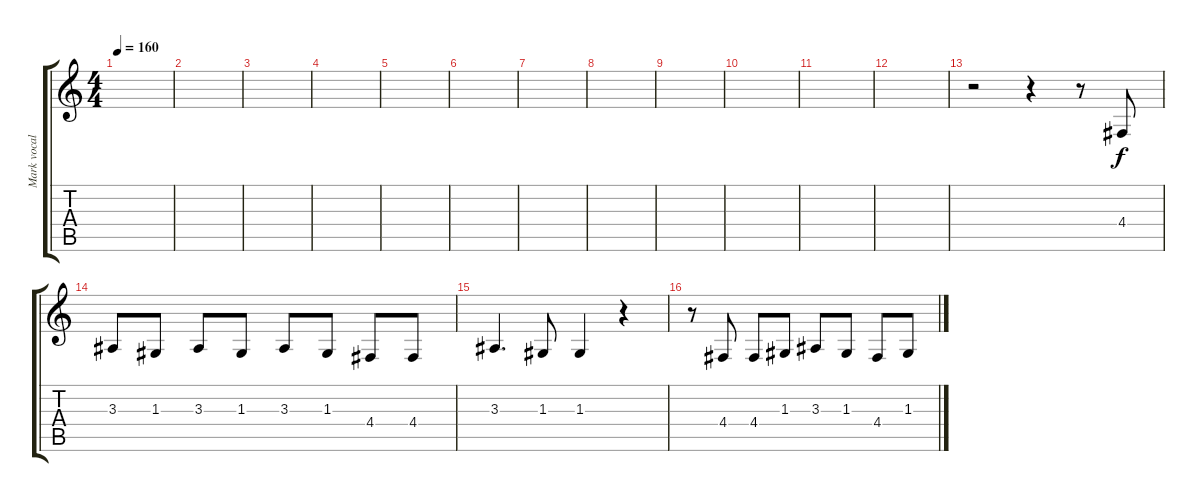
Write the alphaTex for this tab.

\track ("Mark vocals(2)" "Mark vocal") {instrument tenorsax}
\staff {score tabs}
\tuning (E4 B3 G3 D3 A2 E2) {hide}
\ts (4 4)
\tempo 160
\clef g2
\ks c
|
|
|
|
|
|
|
|
|
|
|
|
r.2 r.4 r.8 4.4.8 |
3.3.8 1.3.8 3.3.8 1.3.8 3.3.8 1.3.8 4.4.8 4.4.8 |
3.3.4{d} 1.3.8 1.3.4 r.4 |
r.8 4.4.8 4.4.8 1.3.8 3.3.8 1.3.8 4.4.8 1.3.8
